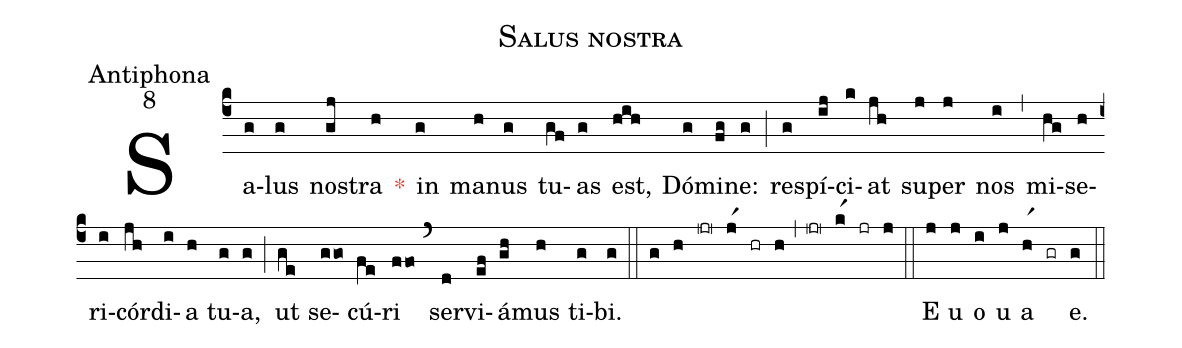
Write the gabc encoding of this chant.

name:Salus nostra ;
office-part:Antiphona;
mode:8;
%%
(c4)Sa(g)lus(g) no(gj)stra(h) <c>*</c>() in(g) ma(h)nus(g) tu(gf)as(g) est,(hih) Dó(g)mi(fg)ne:(g) (;) re(g)spí(ij)ci(k)at(jh) su(j)per(j) nos(i) (,) mi(hg)se(h)ri(i)cór(jh)di(i)a(h) tu(g)a,(g) (;) ut(ge) se(ggo)cú(fe)ri(ffo) (`) ser(d)vi(ef)á(gh)mus(h) ti(g)bi.(g) (::)
(g) (h) (jr0) (jr1) (hr) (h) (,) (jr0) (kr1) (jr) (j)(::)
 E(j) u(j) o(i) u(j) a(hr1) (gr) e.(g) (::)
